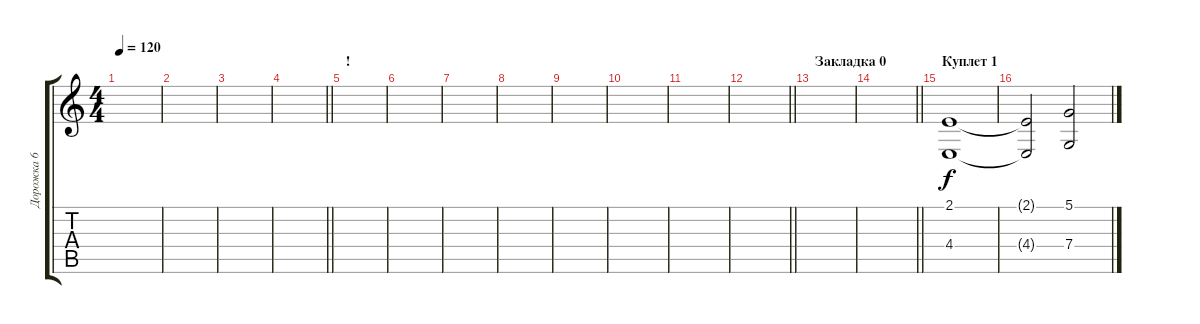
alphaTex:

\track ("Дорожка 6" "Дорожка 6") {instrument pad8sweep}
\staff {score tabs}
\tuning (D4 A3 F3 C3 G2 C2) {hide}
\ts (4 4)
\tempo 120
\clef g2
\ks c
|
|
|
\barLineRight lightlight
|
\section ("" "!")
|
|
|
|
|
|
|
\barLineRight lightlight
|
\section ("" "Закладка 0")
|
\barLineRight lightlight
|
\section ("" "Куплет 1")
(2.1 4.4).1 |
(2.1{t} 4.4{t}).2 (5.1 7.4).2
